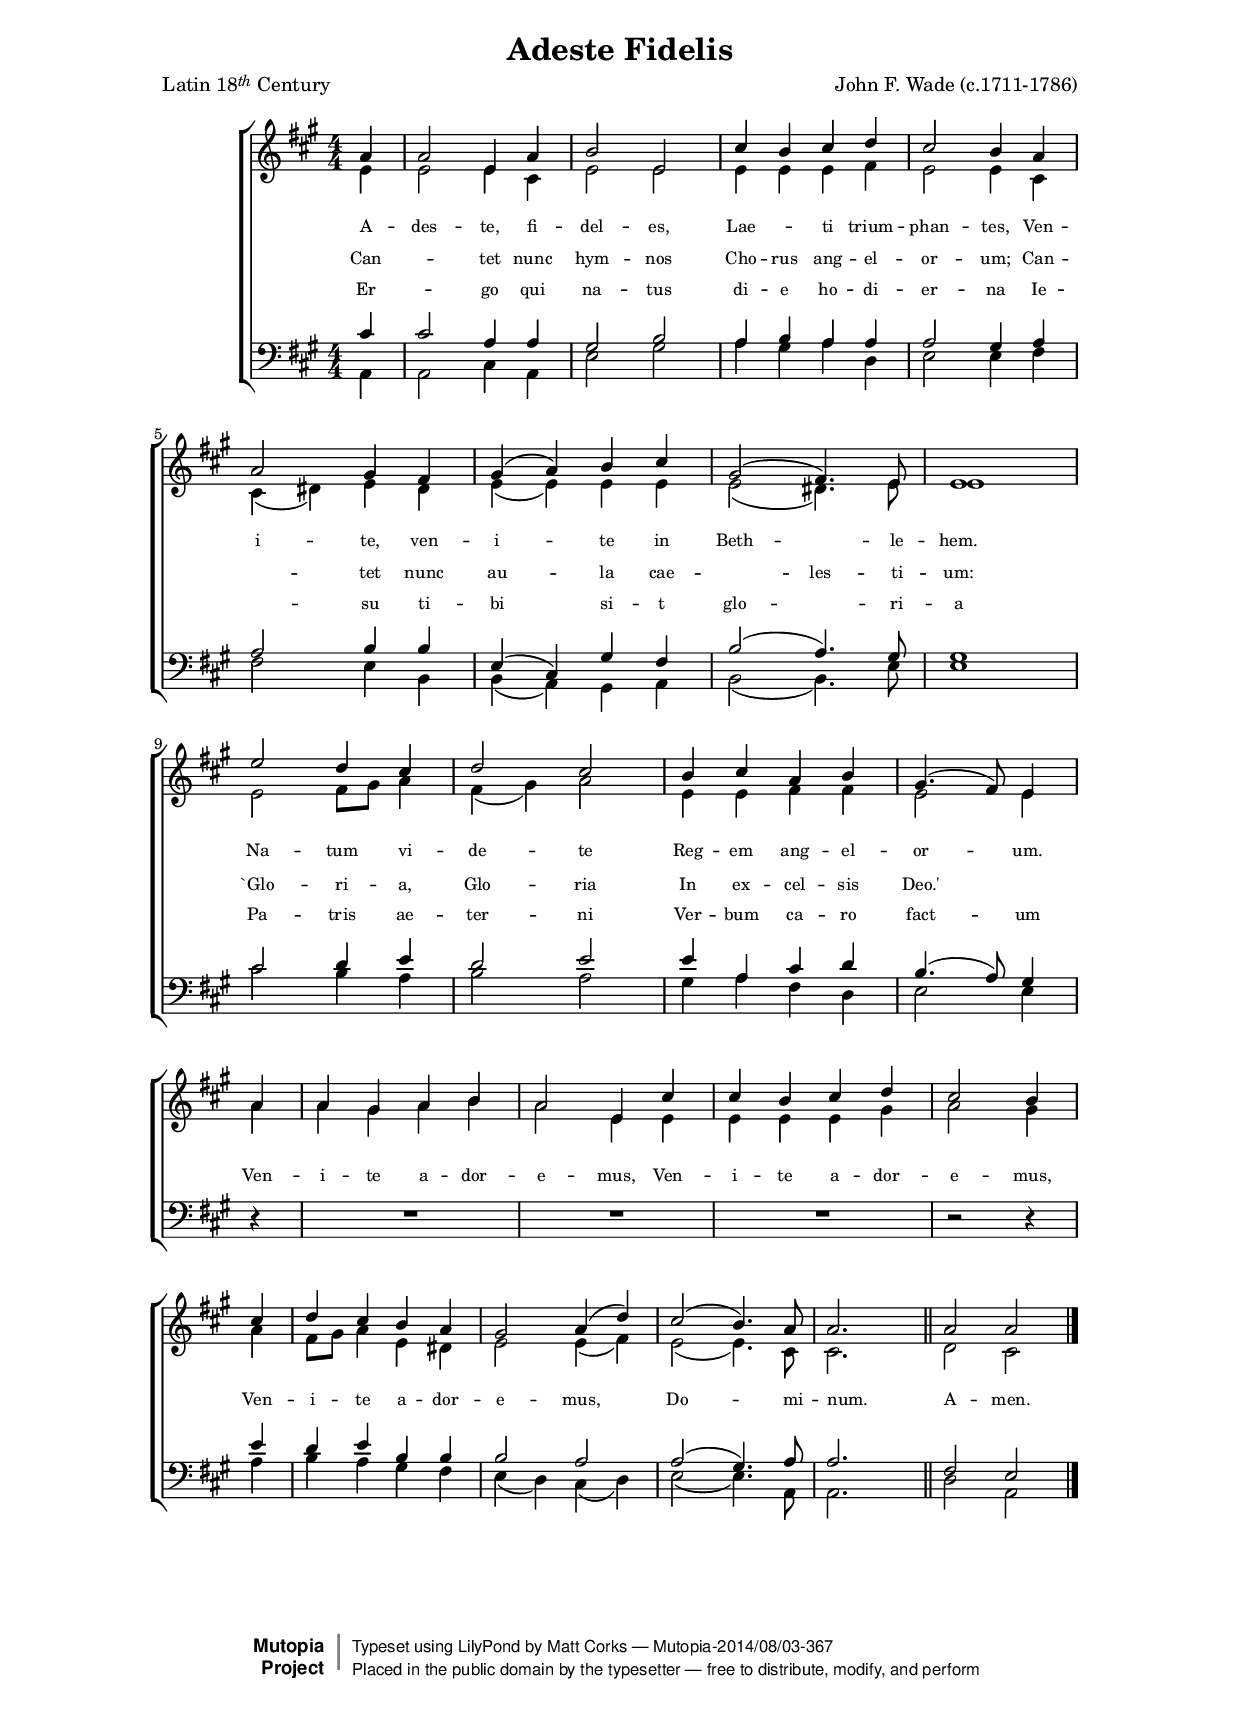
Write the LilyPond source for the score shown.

\version "2.18.2"

#(set-global-staff-size 17)
%#(set-default-paper-size "letter")

\header {
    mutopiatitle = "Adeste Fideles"
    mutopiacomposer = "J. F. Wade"
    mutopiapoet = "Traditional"
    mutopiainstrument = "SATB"
    date = "18th century"
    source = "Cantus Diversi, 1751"
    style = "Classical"
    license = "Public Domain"
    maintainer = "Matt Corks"
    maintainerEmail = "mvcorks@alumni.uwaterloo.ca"
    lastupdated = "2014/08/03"
    title = "Adeste Fidelis"
    poet = \markup { \concat { "Latin 18" \tiny \italic \raise #0.6 "th" } "Century" }
    composer = "John F. Wade (c.1711-1786)"
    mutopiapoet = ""
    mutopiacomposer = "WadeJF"

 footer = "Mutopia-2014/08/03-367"
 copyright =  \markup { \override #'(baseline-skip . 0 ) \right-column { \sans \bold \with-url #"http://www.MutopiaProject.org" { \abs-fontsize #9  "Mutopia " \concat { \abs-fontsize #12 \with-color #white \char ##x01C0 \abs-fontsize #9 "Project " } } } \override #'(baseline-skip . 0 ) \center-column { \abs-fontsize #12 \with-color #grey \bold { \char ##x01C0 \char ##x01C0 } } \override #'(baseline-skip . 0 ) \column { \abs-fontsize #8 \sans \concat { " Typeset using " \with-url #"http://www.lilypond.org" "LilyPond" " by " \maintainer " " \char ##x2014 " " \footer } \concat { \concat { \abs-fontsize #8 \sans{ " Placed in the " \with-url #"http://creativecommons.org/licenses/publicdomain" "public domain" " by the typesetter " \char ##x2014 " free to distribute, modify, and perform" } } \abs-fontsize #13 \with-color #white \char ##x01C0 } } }
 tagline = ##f
}

\paper {
    top-margin = 7\mm
    top-markup-spacing.basic-distance = #4
    markup-system-spacing.basic-distance = #13
    last-bottom-spacing.basic-distance = #14
    line-width = 15.5\cm
}

upperOne = 
    \relative c'' {
    \voiceOne
    \clef "treble"
    \key a \major
    \override Staff.TimeSignature.style = #'numbered
    \time 4/4
 %1
    \partial 4 a4 | a2 e4 a |
    b2 e, |
    cis'4 b cis d |
    cis2 b4 a |
    \break
 %5
    a2 gis4 fis |
    gis4( a) b cis |
    gis2( fis4.) e8 |
    e1 | 
    \break
 %9
    e'2 d4 cis |
    d2 cis |
    b4 cis a b |
    gis4.( fis8) e4 
    \bar "|" \break
 %13
    a | a gis a b |
    a2 e4 cis' |
    cis b cis d |
    cis2 b4
    \bar "|" \break
 %17
    cis4 |
    d4 cis b a |
    gis2 a4( d) |
    cis2( b4.) a8 |
    a2. s4
    \bar "||"
    a2 a
    \bar "|."
    }
    
upperTwo = 
    \relative c' {
    \voiceTwo
    \clef "treble"
    \key a \major
    \override Staff.TimeSignature.style = #'numbered
    \time 4/4
 %1
    \partial 4 e4 | e2 e4 cis |
    e2 e |
    e4 e e fis |
    e2 e4 cis |
    \break
 %5
    cis4( dis) e dis |
    e4( e) e e |
    e2( dis4.) e8 |
    e1 | 
    \break
 %9
    e2 fis8 gis a4 |
    fis4( gis) a2 |
    e4 e fis fis |
    e2 e4 
    \bar "|" \break
 %13
    a | a gis a b |
    a2 e4 e |
    e4 e e gis |
    a2 gis4
    \bar "|" \break
 %17
    a4 |
    fis8 gis a4 e dis |
    e2 e4( fis) |
    e2( e4.) cis8 |
    cis2.  \skip 4
    \bar "||"
    d2 cis
    \bar "|."
}

upper = <<{ \upperOne } \\ { \upperTwo }>>

lowerOne = 
    \relative c' {
    \clef "bass"
    \key a\major
    \override Staff.TimeSignature.style = #'numbered
    \time 4/4
    \voiceThree
    \partial 4
    cis4 | cis2 a4 a |
    gis2 b |
    a4 b a a |
    a2 gis4 a |
 %5
    a2 b4 b |
    e,4( cis) gis' fis |
    b2( a4.) gis8 |
    gis1 |
 %9
    cis2 d4 e |
    d2 e |
    e4 a, cis d |
    b4.( a8) gis4
 %13
    \oneVoice
    r4 R1 |
    R1 |
    R1 |
    r2 r4
 %17
    \voiceThree
    e'4 |
    d4 e b b |
    b2 a2 |
    a2( gis4.) a8 |
    a2. \skip 4
    \bar "||"
    fis2 e
    \bar "|."
    }

lowerTwo = 
    \relative c {
    \clef "bass"
    \key a\major
    \override Staff.TimeSignature.style = #'numbered
    \time 4/4
    \voiceFour
    \partial 4
    a4 | a2 cis4 a|
    e'2 gis |
    a4 gis a d, |
    e2 e4 fis |
 %5
    fis2 e4 b |
    b( a) gis a |
    b2( b4.) e8 |
    e1 |
 %9
    cis'2 b4 a |
    b2 a |
    gis4 a fis d |
    e2 e4
 %13
    s4 |
    s1 |
    s1 |
    s1 |
    s2 s4
 %17
    a4 |
    b4 a gis fis |
    e4( d) cis4( d) |
    e2( e4.) a,8 |
    a2. \skip 4
    \bar "||"
    d2 a
    \bar "|."
}

lower = <<{ \lowerOne }\\{ \lowerTwo }>>

verbaone = \context Lyrics = "verbaone" \lyricmode {
    A4 -- des2 -- te,4 fi -- del2 -- es,
    Lae2 -- ti4 trium -- phan2 -- tes,4
    Ven4 -- i2 -- te,4 ven -- i2 -- te4 in Beth2.. -- le8 -- hem.1
    Na2 -- tum4 vi -- de2 -- te
    Reg4 -- em ang -- el -- or2 -- um.4
    Ven -- i -- te a -- dor -- e2 -- mus,4
    Ven -- i -- te a -- dor -- e2 -- mus,4
    Ven -- i -- te a -- dor -- e2 -- mus,
    Do2.. -- mi8 -- num.2.
    _4
    A2 -- men.
    }

verbatwo = \context Lyrics = "verbatwo" \lyricmode {
    Can2. -- tet4 nunc hym2 -- nos
    Cho4 -- rus ang -- el -- or2 -- um;4
    Can2. -- tet4 nunc au2 -- la4 cae2. -- les4. -- ti8 -- um:1
    `Glo2 -- ri4 -- a, Glo2 -- ria
    In4 ex -- cel -- sis Deo.'1
    }

verbathree = \context Lyrics = "verbathree" \lyricmode {
    Er2. -- go4 qui na2 -- tus
    di4 -- e ho -- di -- er2 -- na4
    Ie2. -- su4 ti4 -- bi2 si4 -- t glo2.. -- ri8 -- a1
    Pa2 -- tris4 ae -- ter2 -- ni
    Ver4 -- bum ca -- ro fact2 -- um4
}


\score { 
    \context ChoirStaff \with { \override StaffGrouper.staff-staff-spacing.padding = #1 }
        <<
        \new Staff  { \set ChoirStaff.midiInstrument = "voice oohs" \upper }
        \new Lyrics { \verbaone }
        \new Lyrics { \verbatwo }
        \new Lyrics { \verbathree }
        \new Staff  { \set ChoirStaff.midiInstrument = "voice oohs" \lower }
        >>

  \layout{ 
      \context {
          \Lyrics
             \override VerticalAxisGroup.staff-affinity = ##f
             \override VerticalAxisGroup.staff-staff-spacing =
                #'((basic-distance . 0)
	          (minimum-distance . 1.2)
	          (padding . 2))
             \override LyricText #'font-size = #-1
    }
  }

  \midi { \tempo 4 = 120 }
  
}

% Adeste, fideles,
% Laeti triumphantes,
% Venite, venite in Bethlehem.
% Natum videte
% Regem angelorum.
% ||: Venite adoremus, :||
% Dominum.
% 
% En grege relicto,
% Humiles ad cunas
% Vocati pastores approperant.
% Et nos ovanti
% Gradu festinemus;
% ||: Venite adoremus, :||
% Dominum.
% 
% Stella duce, Magi
% Christum adorantes
% Aurum, tus, et myrrham dant munera.
% Iesu infanti
% Corda praebeamus;
% ||: Venite adoremus. :||
% Dominum.
% 
% Cantet nunc hymnos
% Chorus angelorum;
% Cantet nunc aula caelestium:
% "Gloria, gloria
% In excelsis Deo!"
% ||: Venite adoremus, :||
% Dominum.
% 
% Deum de Deo,
% Lumen de Lumine,
% Gestant puellae viscera,
% Deum verum,
% Genitum non factum.
% ||: Venite adoremus. :||
% Dominum.
% 
% Aeterni Parentis
% splendorem aeternum,
% Velatum sub carne videbimus;
% Deum infantem
% pannis involutem.
% ||: Venite adoremus. :||
% Dominum.
% 
% Pro nobis erenum
% et foeno cubantem,
% Piis foveamus amplexibus.
% Sic nos amantem
% quis non redamaret?
% ||: Venite adoremus. :||
% Dominum.
% 
% Ergo qui natus
% die hodierna
% Iesu tibi sit gloria
% Patris aeterni
% Verbum caro factum
% ||: Venite adoremus. :||
% Dominum.

